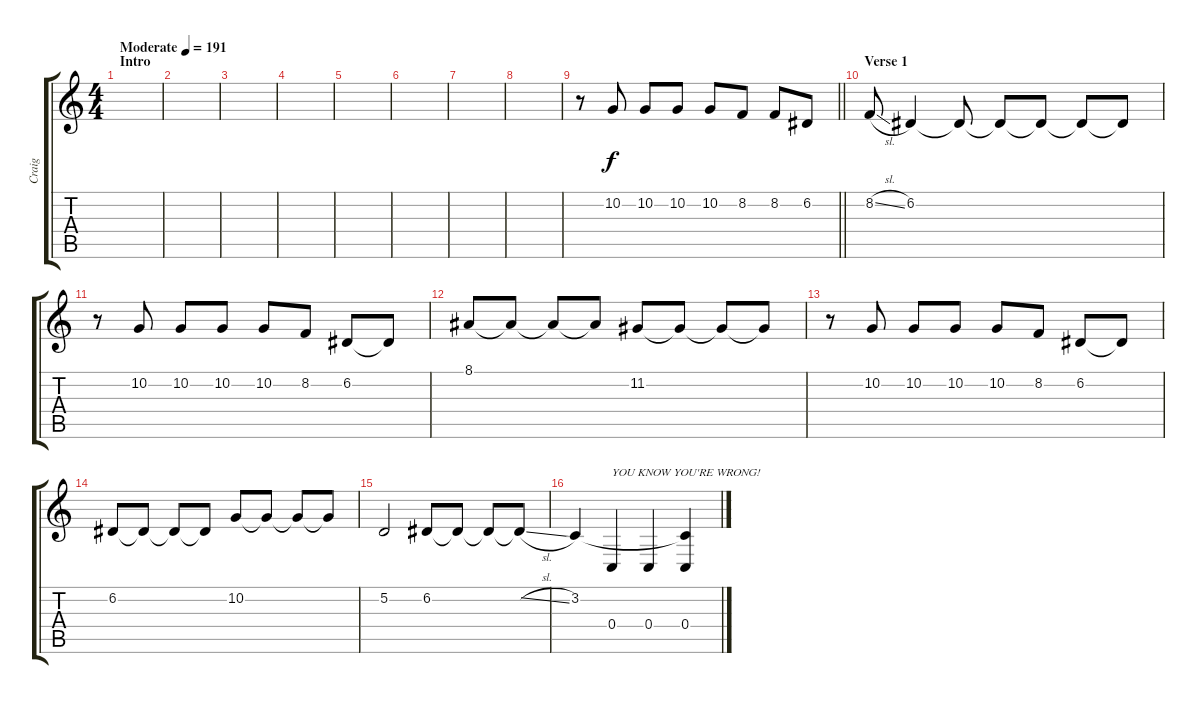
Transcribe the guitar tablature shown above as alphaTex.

\track ("Craig" "Craig") {instrument cello}
\staff {score tabs}
\tuning (D4 A3 F3 C3 G2 C2) {hide}
\ts (4 4)
\section ("" "Intro")
\tempo (191 "Moderate")
\clef g2
\ks c
|
|
|
|
|
|
|
|
\barLineRight lightlight
r.8 10.2.8 10.2.8 10.2.8 10.2.8 8.2.8 8.2.8 6.2.8 |
\section ("" "Verse 1")
8.2{sl}.8 6.2.4 6.2{t}.8 6.2{t}.8 6.2{t}.8 6.2{t}.8 6.2{t}.8 |
r.8 10.2.8 10.2.8 10.2.8 10.2.8 8.2.8 6.2.8 6.2{t}.8 |
8.1.8 8.1{t}.8 8.1{t}.8 8.1{t}.8 11.2.8 11.2{t}.8 11.2{t}.8 11.2{t}.8 |
r.8 10.2.8 10.2.8 10.2.8 10.2.8 8.2.8 6.2.8 6.2{t}.8 |
6.2.8 6.2{t}.8 6.2{t}.8 6.2{t}.8 10.2.8 10.2{t}.8 10.2{t}.8 10.2{t}.8 |
5.2.2 6.2.8 6.2{t}.8 6.2{t}.8 6.2{sl t}.8 |
3.2.4 0.4.4{txt "YOU KNOW YOU'RE WRONG!"} 0.4.4 (3.2{t} 0.4).4
